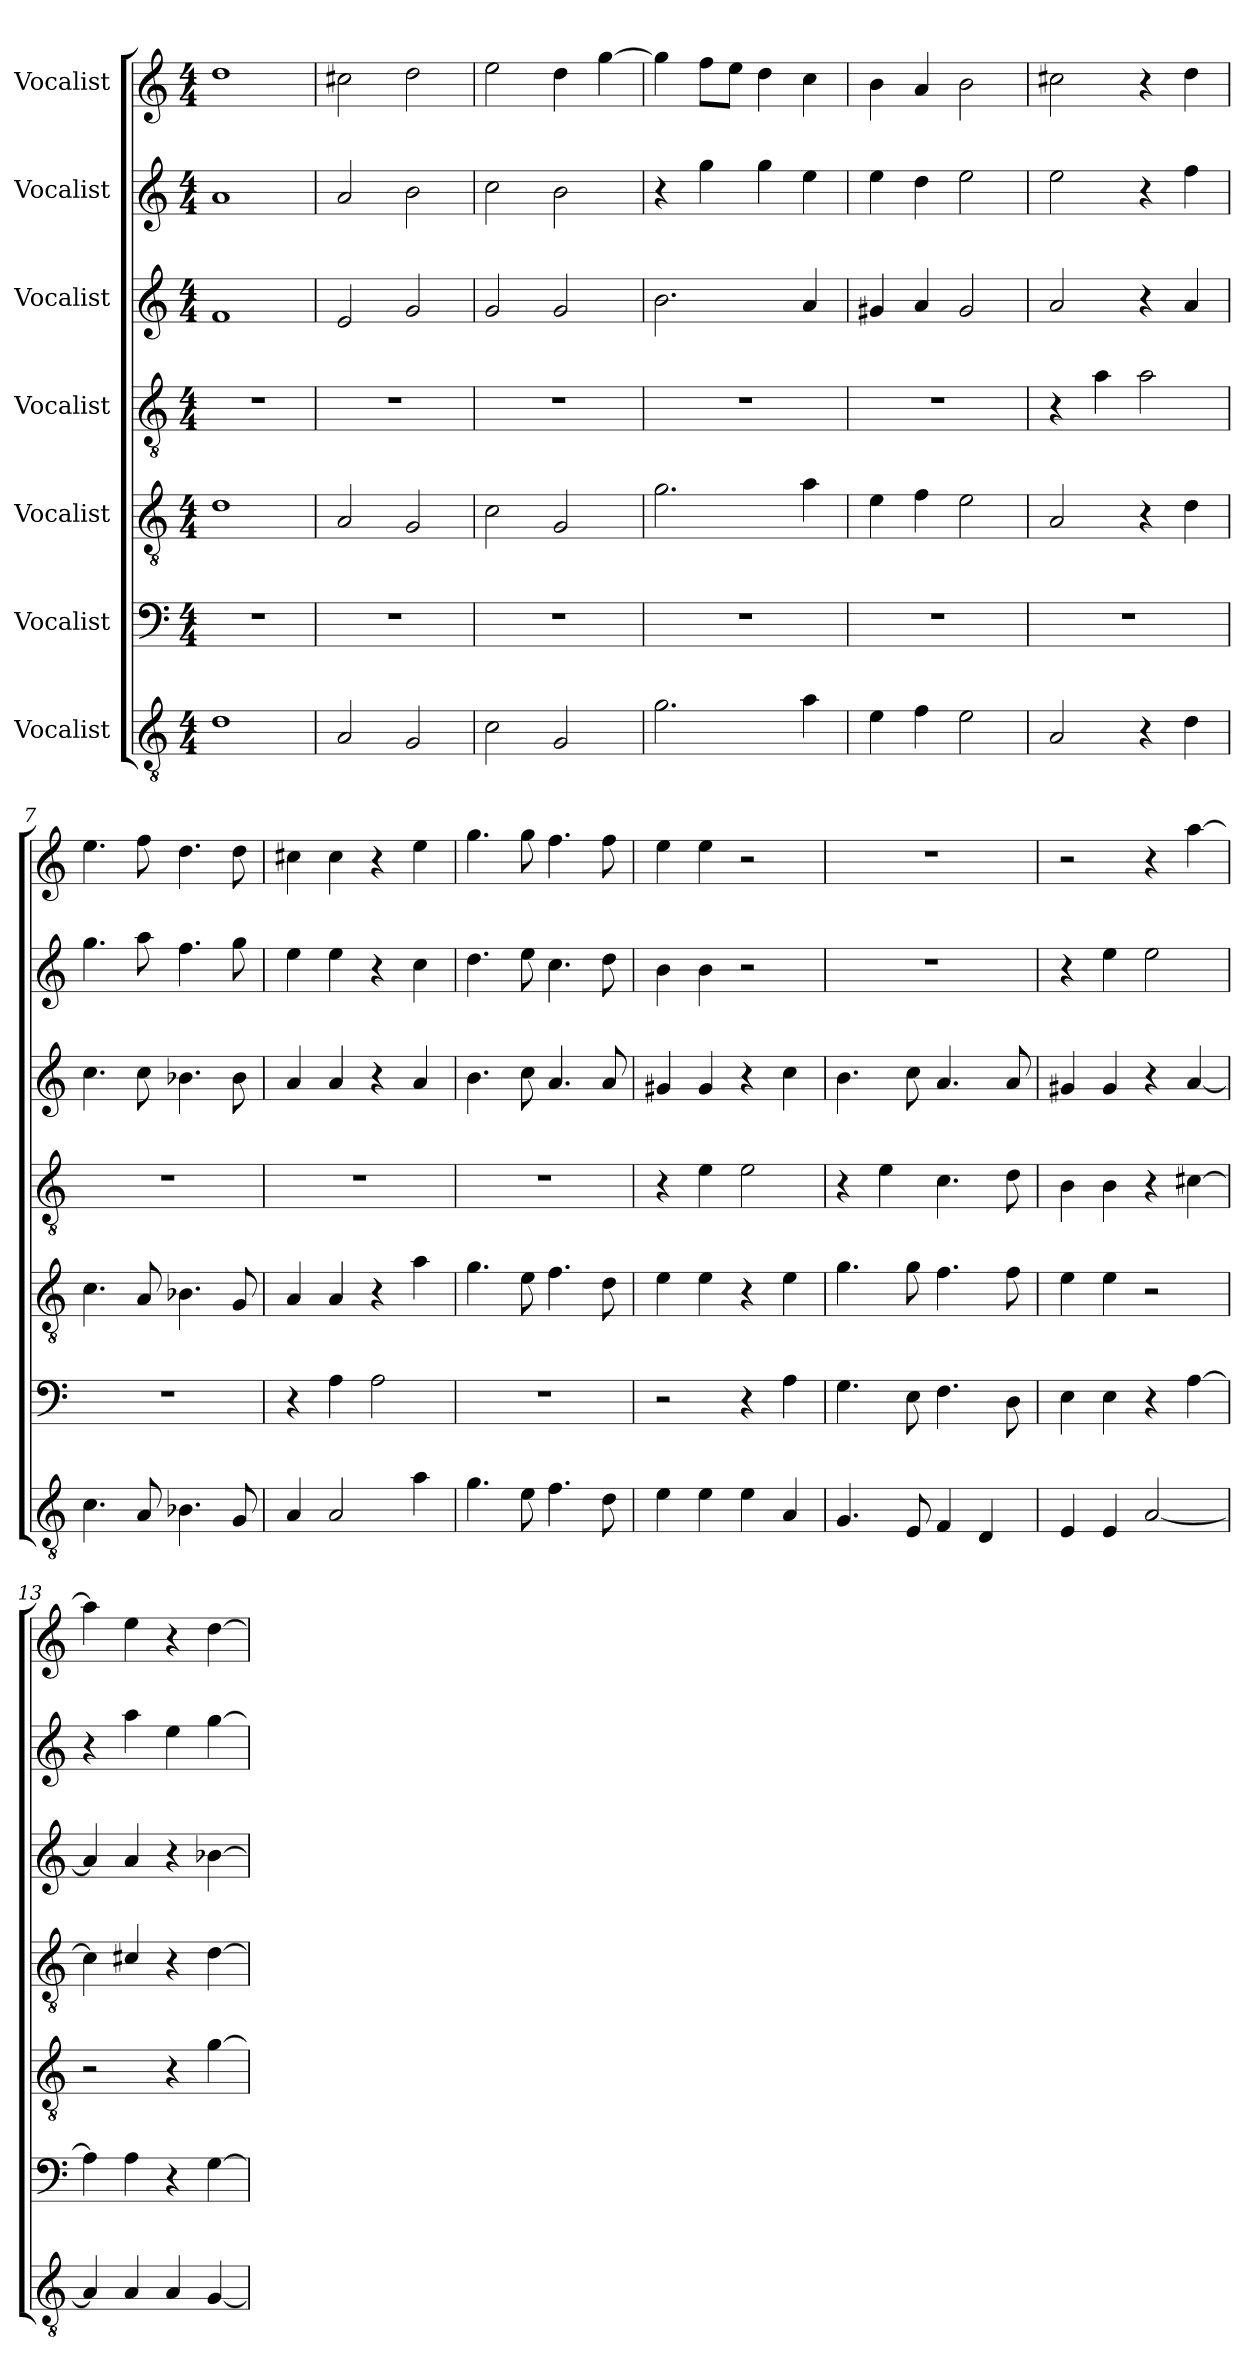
**kern	**kern	**kern	**kern	**kern	**kern	**kern
*part7	*part6	*part5	*part4	*part3	*part2	*part1
*staff7	*staff6	*staff5	*staff4	*staff3	*staff2	*staff1
*I"Vocalist	*I"Vocalist	*I"Vocalist	*I"Vocalist	*I"Vocalist	*I"Vocalist	*I"Vocalist
*clefGv2	*clefF4	*clefGv2	*clefGv2	*clefG2	*clefG2	*clefG2
*k[]	*k[]	*k[]	*k[]	*k[]	*k[]	*k[]
*M4/4	*M4/4	*M4/4	*M4/4	*M4/4	*M4/4	*M4/4
*MM120	*MM120	*MM120	*MM120	*MM120	*MM120	*MM120
=1	=1	=1	=1	=1	=1	=1
1d	1r	1d	1r	1f	1a	1dd
=2	=2	=2	=2	=2	=2	=2
2A/	1r	2A/	1r	2e/	2a/	2cc#X\
2G/	.	2G/	.	2g/	2b\	2dd\
=3	=3	=3	=3	=3	=3	=3
2c\	1r	2c\	1r	2g/	2cc\	2ee\
2G/	.	2G/	.	2g/	2b\	4dd\
.	.	.	.	.	.	[4gg\
=4	=4	=4	=4	=4	=4	=4
2.g\	1r	2.g\	1r	2.b\	4r	4gg\]
.	.	.	.	.	4gg\	8ff\L
.	.	.	.	.	.	8ee\J
.	.	.	.	.	4gg\	4dd\
4a\	.	4a\	.	4a/	4ee\	4cc\
=5	=5	=5	=5	=5	=5	=5
4e\	1r	4e\	1r	4g#X/	4ee\	4b\
4f\	.	4f\	.	4a/	4dd\	4a/
2e\	.	2e\	.	2g#/	2ee\	2b\
=6	=6	=6	=6	=6	=6	=6
2A/	1r	2A/	4r	2a/	2ee\	2cc#X\
.	.	.	4a\	.	.	.
4r	.	4r	2a\	4r	4r	4r
4d\	.	4d\	.	4a/	4ff\	4dd\
=7	=7	=7	=7	=7	=7	=7
4.c\	1r	4.c\	1r	4.cc\	4.gg\	4.ee\
8A/	.	8A/	.	8cc\	8aa\	8ff\
4.B-X\	.	4.B-X\	.	4.b-X\	4.ff\	4.dd\
8G/	.	8G/	.	8b-\	8gg\	8dd\
=8	=8	=8	=8	=8	=8	=8
4A/	4r	4A/	1r	4a/	4ee\	4cc#X\
2A/	4A\	4A/	.	4a/	4ee\	4cc#\
.	2A\	4r	.	4r	4r	4r
4a\	.	4a\	.	4a/	4cc\	4ee\
=9	=9	=9	=9	=9	=9	=9
4.g\	1r	4.g\	1r	4.b\	4.dd\	4.gg\
8e\	.	8e\	.	8cc\	8ee\	8gg\
4.f\	.	4.f\	.	4.a/	4.cc\	4.ff\
8d\	.	8d\	.	8a/	8dd\	8ff\
=10	=10	=10	=10	=10	=10	=10
4e\	2r	4e\	4r	4g#X/	4b\	4ee\
4e\	.	4e\	4e\	4g#/	4b\	4ee\
4e\	4r	4r	2e\	4r	2r	2r
4A/	4A\	4e\	.	4cc\	.	.
=11	=11	=11	=11	=11	=11	=11
4.G/	4.G\	4.g\	4r	4.b\	1r	1r
.	.	.	4e\	.	.	.
8E/	8E\	8g\	.	8cc\	.	.
4F/	4.F\	4.f\	4.c\	4.a/	.	.
4D/	.	.	.	.	.	.
.	8D\	8f\	8d\	8a/	.	.
=12	=12	=12	=12	=12	=12	=12
4E/	4E\	4e\	4B\	4g#X/	4r	2r
4E/	4E\	4e\	4B\	4g#/	4ee\	.
[2A/	4r	2r	4r	4r	2ee\	4r
.	[4A\	.	[4c#X\	[4a/	.	[4aa\
=13	=13	=13	=13	=13	=13	=13
4A/]	4A\]	2r	4c#\]	4a/]	4r	4aa\]
4A/	4A\	.	4c#X/	4a/	4aa\	4ee\
4A/	4r	4r	4r	4r	4ee\	4r
[4G/	[4G\	[4g\	[4d\	[4b-X\	[4gg\	[4dd\
=	=	=	=	=	=	=
*-	*-	*-	*-	*-	*-	*-
